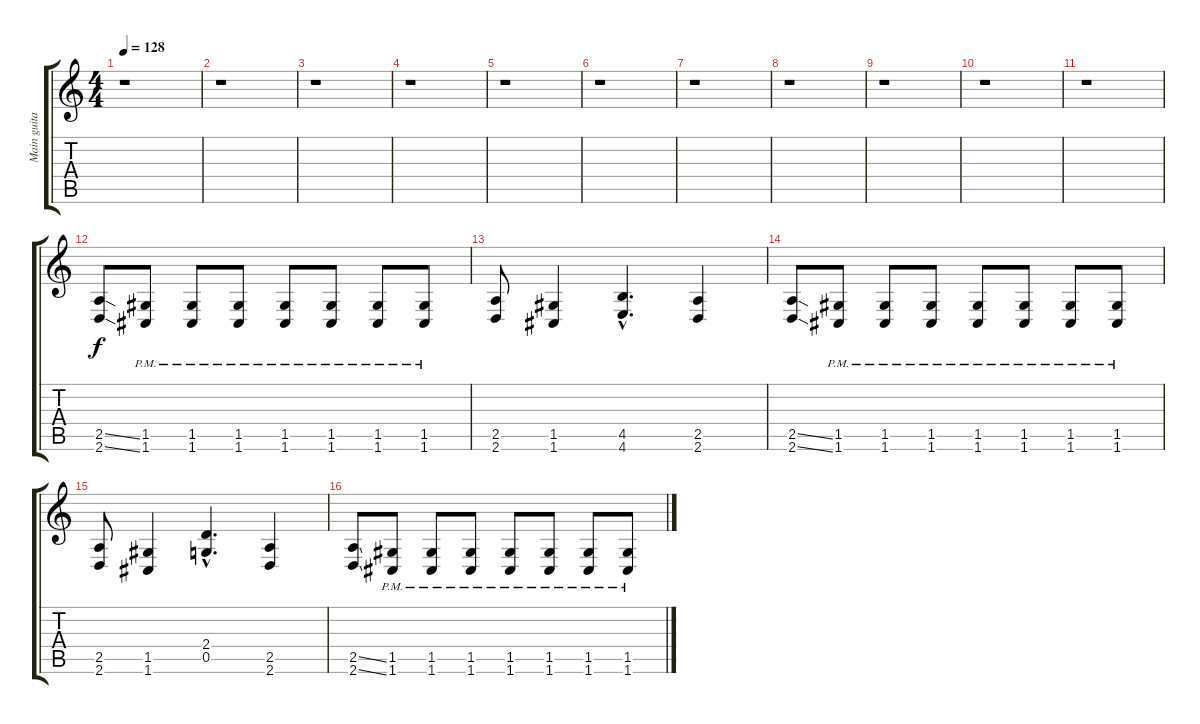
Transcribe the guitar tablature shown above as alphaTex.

\track ("Main guitar" "Main guita") {instrument distortionguitar}
\staff {score tabs}
\tuning (D4 A3 F3 C3 G2 C2) {hide}
\ts (4 4)
\tempo 128
\clef g2
\ks c
r.1{dy f} |
r.1 |
r.1 |
r.1 |
r.1 |
r.1 |
r.1 |
r.1 |
r.1 |
r.1 |
r.1 |
(2.5{ss} 2.6{ss}).8{volume 13 balance 16 instrument distortionguitar} (1.5{pm} 1.6{pm}).8 (1.5{pm} 1.6{pm}).8 (1.5{pm} 1.6{pm}).8 (1.5{pm} 1.6{pm}).8 (1.5{pm} 1.6{pm}).8 (1.5{pm} 1.6{pm}).8 (1.5{pm} 1.6{pm}).8 |
(2.5 2.6).8 (1.5 1.6).4 (4.5{hac} 4.6{hac}).4{d} (2.5 2.6).4 |
(2.5{ss} 2.6{ss}).8 (1.5{pm} 1.6{pm}).8 (1.5{pm} 1.6{pm}).8 (1.5{pm} 1.6{pm}).8 (1.5{pm} 1.6{pm}).8 (1.5{pm} 1.6{pm}).8 (1.5{pm} 1.6{pm}).8 (1.5{pm} 1.6{pm}).8 |
(2.5 2.6).8 (1.5 1.6).4 (2.4{hac} 0.5{hac}).4{d} (2.5 2.6).4 |
(2.5{ss} 2.6{ss}).8 (1.5{pm} 1.6{pm}).8 (1.5{pm} 1.6{pm}).8 (1.5{pm} 1.6{pm}).8 (1.5{pm} 1.6{pm}).8 (1.5{pm} 1.6{pm}).8 (1.5{pm} 1.6{pm}).8 (1.5{pm} 1.6{pm}).8
